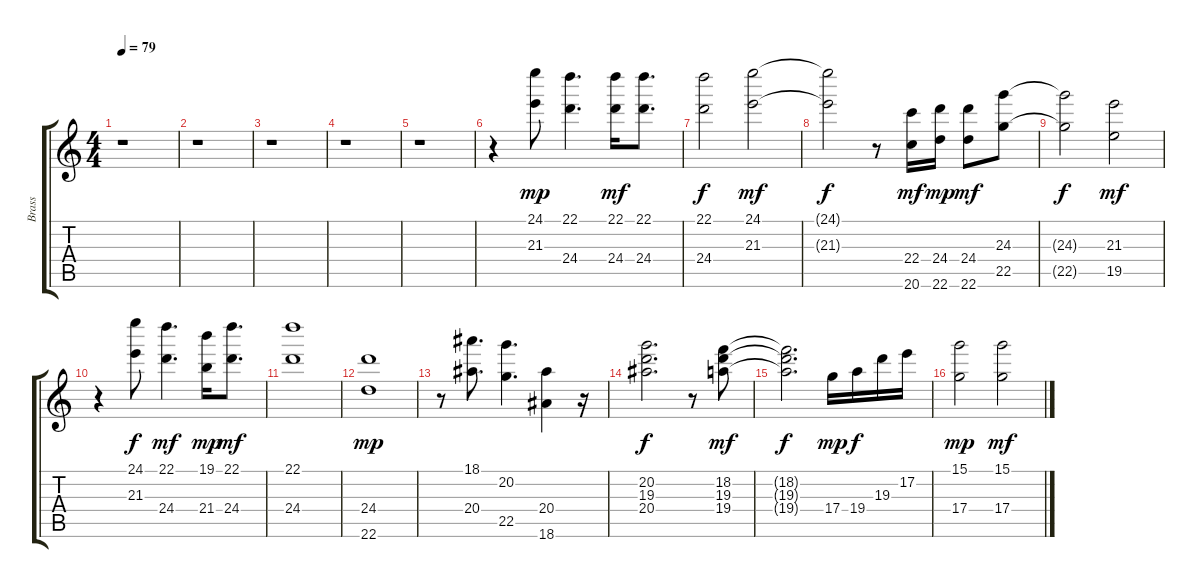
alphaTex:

\track ("Brass" "Brass") {instrument overdrivenguitar}
\staff {score tabs}
\tuning (E4 B3 G3 D3 A2 E2) {hide}
\ts (4 4)
\tempo 79
\clef g2
\ks c
r.1{dy mp} |
r.1 |
r.1 |
r.1 |
r.1 |
r.4 (24.1 21.3).8 (22.1 24.4).4{d} (22.1 24.4).16{dy mf} (22.1 24.4).8{d} |
(22.1 24.4).2{dy f} (24.1 21.3).2{dy mf} |
(24.1{t} 21.3{t}).2{dy f} r.8 (22.4 20.6).16{dy mf} (24.4 22.6).16{dy mp} (24.4 22.6).8{dy mf} (24.3 22.5).8 |
(24.3{t} 22.5{t}).2{dy f} (21.3 19.5).2{dy mf} |
r.4 (24.1 21.3).8{dy f} (22.1 24.4).4{d dy mf} (19.1 21.4).16{dy mp} (22.1 24.4).8{d dy mf} |
(22.1 24.4).1 |
(24.4 22.6).1{dy mp} |
r.8 (18.1 20.4).8{d} (20.2 22.5).4{d} (20.4 18.6).4 r.16 |
(20.2 19.3 20.4).2{d dy f} r.8 (18.2 19.3 19.4).8{dy mf} |
(18.2{t} 19.3{t} 19.4{t}).2{d dy f} 17.4.16{dy mp} 19.4.16{dy f} 19.3.16 17.2.16 |
(15.1 17.4).2{dy mp} (15.1 17.4).2{dy mf}
